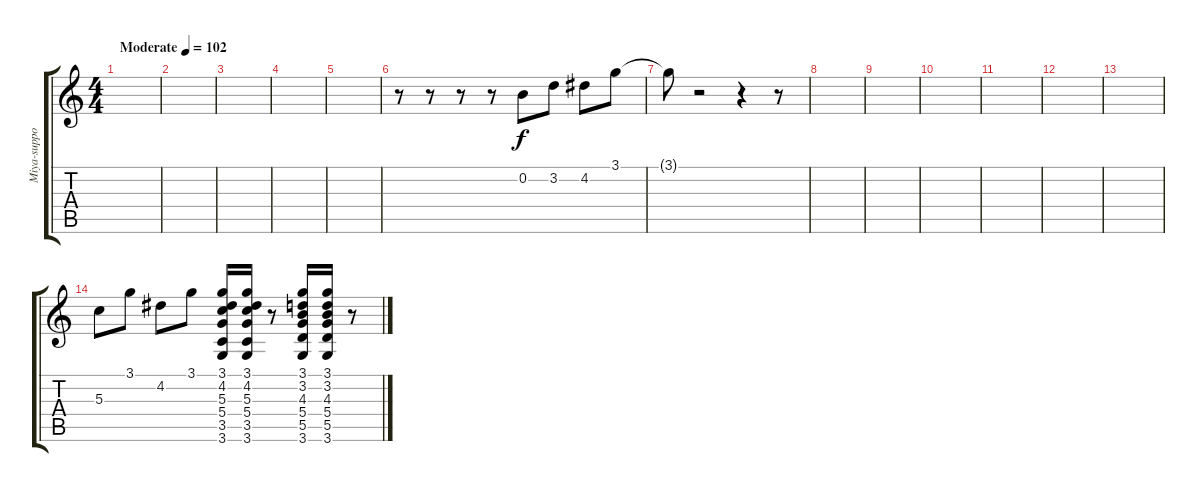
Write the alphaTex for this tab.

\track ("Miya-support guitar" "Miya-suppo") {instrument overdrivenguitar}
\staff {score tabs}
\tuning (E4 B3 G3 D3 A2 E2) {hide}
\ts (4 4)
\tempo (102 "Moderate")
\clef g2
\ks c
|
|
|
|
|
r.8 r.8 r.8 r.8 0.2.8 3.2.8 4.2.8 3.1.8 |
3.1{t}.8 r.2 r.4 r.8 |
|
|
|
|
|
|
5.3.8 3.1.8 4.2.8 3.1.8 (3.1 4.2 5.3 5.4 3.5 3.6).16 (3.1 4.2 5.3 5.4 3.5 3.6).16 r.8 (3.1 3.2 4.3 5.4 5.5 3.6).16 (3.1 3.2 4.3 5.4 5.5 3.6).16 r.8
